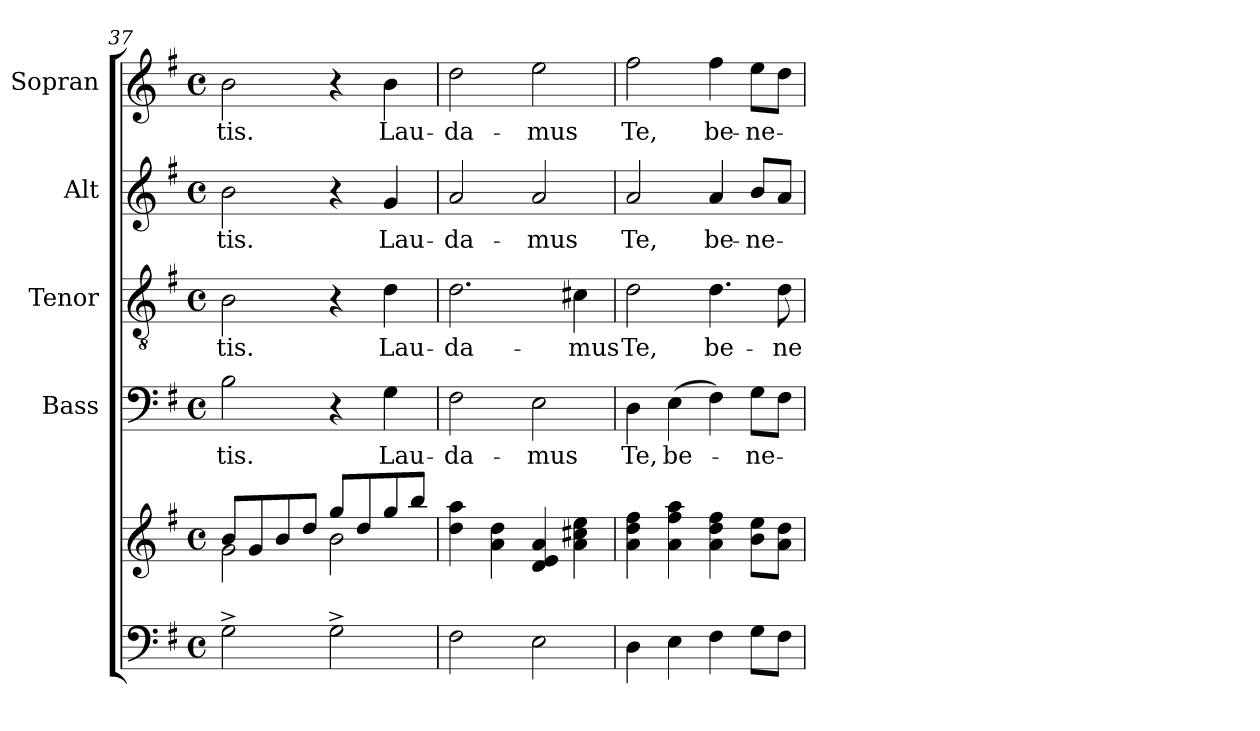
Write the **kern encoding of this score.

**kern	**kern	**kern	**text	**kern	**text	**kern	**text	**kern	**text
*part5	*part5	*part4	*part4	*part3	*part3	*part2	*part2	*part1	*part1
*staff6	*staff5	*staff4	*staff4	*staff3	*staff3	*staff2	*staff2	*staff1	*staff1
*	*	*I"Bass	*	*I"Tenor	*	*I"Alt	*	*I"Sopran	*
*	*	*I'B.	*	*I'T.	*	*I'A.	*	*I'S.	*
!!LO:PB:g=z
*clefF4	*clefG2	*clefF4	*	*clefGv2	*	*clefG2	*	*clefG2	*
*k[f#]	*k[f#]	*k[f#]	*	*k[f#]	*	*k[f#]	*	*k[f#]	*
*G:	*G:	*G:	*	*G:	*	*G:	*	*G:	*
*M4/4	*M4/4	*M4/4	*	*M4/4	*	*M4/4	*	*M4/4	*
*met(c)	*met(c)	*met(c)	*	*met(c)	*	*met(c)	*	*met(c)	*
=37	=37	=37	=37	=37	=37	=37	=37	=37	=37
*	*^	*	*	*	*	*	*	*	*
!	!	!	!	!LO:LY:b	!	!LO:LY:b	!	!LO:LY:b	!	!LO:LY:b
2G^>\	8b/L	2g\	2B\	-tis.	2B\	-tis.	2b\	-tis.	2b\	-tis.
.	8g/	.	.	.	.	.	.	.	.	.
.	8b/	.	.	.	.	.	.	.	.	.
.	8dd/J	.	.	.	.	.	.	.	.	.
2G^>\	8gg/L	2b\	4r	.	4r	.	4r	.	4r	.
.	8dd/	.	.	.	.	.	.	.	.	.
!	!	!	!	!LO:LY:b	!	!LO:LY:b	!	!LO:LY:b	!	!LO:LY:b
.	8gg/	.	4G\	Lau-	4d\	Lau-	4g/	Lau-	4b\	Lau-
.	8bb/J	.	.	.	.	.	.	.	.	.
*	*v	*v	*	*	*	*	*	*	*	*
=38	=38	=38	=38	=38	=38	=38	=38	=38	=38
!	!	!	!LO:LY:b	!	!LO:LY:b	!	!LO:LY:b	!	!LO:LY:b
2F#\	4dd\ 4aa\	2F#\	-da-	2.d\	-da-	2a/	-da-	2dd\	-da-
.	4a\ 4dd\	.	.	.	.	.	.	.	.
!	!	!	!LO:LY:b	!	!	!	!LO:LY:b	!	!LO:LY:b
2E\	4d/ 4e/ 4a/	2E\	-mus	.	.	2a/	-mus	2ee\	-mus
!	!	!	!	!	!LO:LY:b	!	!	!	!
.	4a\ 4cc#X\ 4ee\	.	.	4c#X\	-mus	.	.	.	.
=39	=39	=39	=39	=39	=39	=39	=39	=39	=39
!	!	!	!LO:LY:b	!	!LO:LY:b	!	!LO:LY:b	!	!LO:LY:b
4D\	4a\ 4dd\ 4ff#\	4D\	Te,	2d\	Te,	2a/	Te,	2ff#\	Te,
!	!	!	!LO:LY:b	!	!	!	!	!	!
4E\	4a\ 4ff#\ 4aa\	(>4E\	be-	.	.	.	.	.	.
!	!	!	!	!	!LO:LY:b	!	!LO:LY:b	!	!LO:LY:b
4F#\	4a\ 4dd\ 4ff#\	4F#\)	.	4.d\	be-	4a/	be-	4ff#\	be-
!	!	!	!LO:LY:b	!	!	!	!LO:LY:b	!	!LO:LY:b
8G\L	8b\ 8ee\L	8G\L	-ne-	.	.	8b/L	-ne-	8ee\L	-ne-
!	!	!	!	!	!LO:LY:b	!	!	!	!
8F#\J	8a\ 8dd\J	8F#\J	.	8d\	-ne-	8a/J	.	8dd\J	.
=	=	=	=	=	=	=	=	=	=
*-	*-	*-	*-	*-	*-	*-	*-	*-	*-
